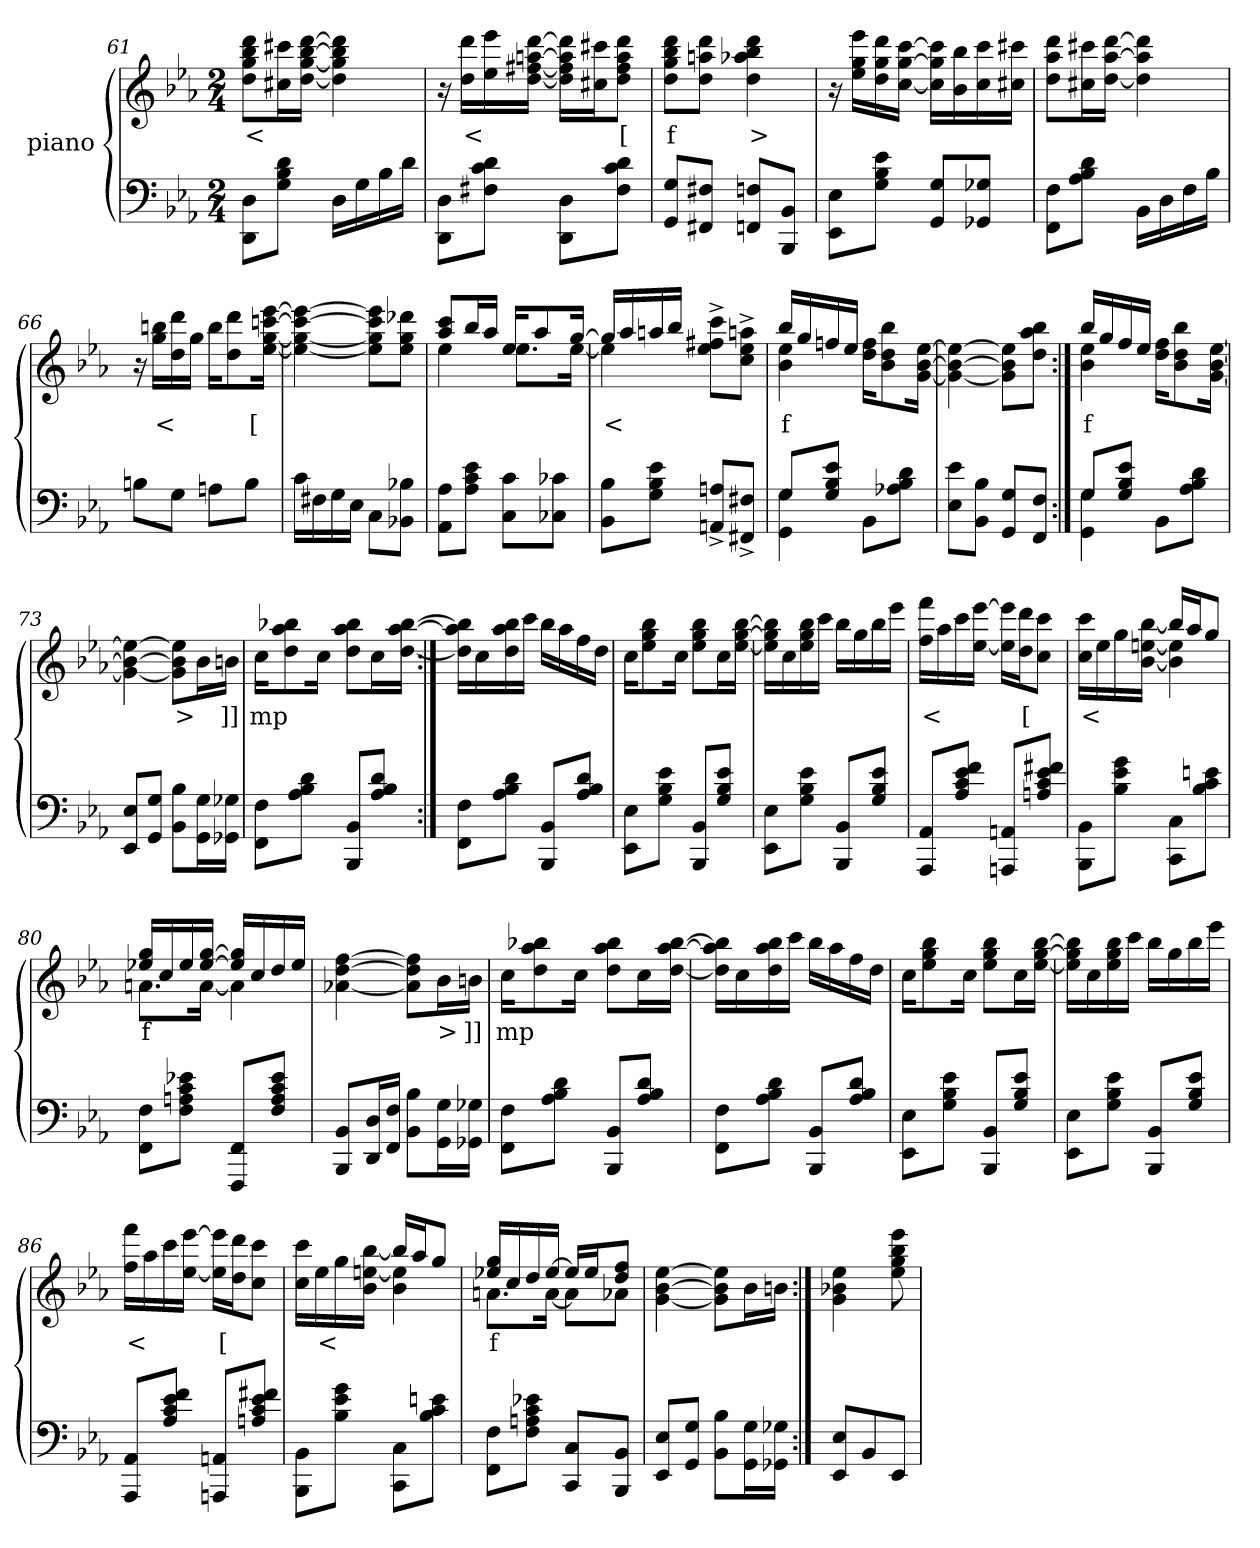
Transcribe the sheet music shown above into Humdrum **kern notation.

**kern	**kern	**text
*part2	*part1	*part1
*staff2	*staff1	*staff1
*	*I"piano	*
*clefF4	*clefG2	*
*k[b-e-a-]	*k[b-e-a-]	*
*M2/4	*M2/4	*
=61	=61	=61
8D 8DDL	8ddd 8bb- 8gg 8ddL	<
8d 8B- 8GJ	16ccc#X 16cc#XL	.
.	[16ddd [16bb- [16gg [16ddJJ	.
16DLL	4ddd] 4bb-] 4gg] 4dd]	.
16G	.	.
16B-	.	.
16dJJ	.	.
=62	=62	=62
8D 8DDL	16r	.
.	16ddd 16ddLL	<
8d 8c 8F#XJ	16eee- 16ee-	.
.	[16ddd [16aan [16ff#X [16ddJJ	.
8D 8DDL	16ddd] 16aa] 16ff#] 16dd]LL	.
.	16ccc#X 16cc#XJ	.
8d 8c 8F#J	8ddd 8aa 8ff# 8ddJ	[
=63	=63	=63
8G 8GGL	8ddd 8bb- 8gg 8ddL	f
8F#X 8FF#XJ	8ddd 8aan 8ddJ	.
8Fn 8FFnL	4ddd 4bb- 4aa-X 4dd	>
8BB- 8BBB-J	.	.
=64	=64	=64
8E- 8EE-L	16r	mp
.	16eee- 16gg 16ee-LL	.
8e- 8B- 8GJ	16ddd 16gg 16dd	.
.	[16ccc [16gg [16ccJJ	.
8G 8GGL	16ccc] 16gg] 16cc]LL	.
.	16bb- 16b-	.
8G-X 8GG-XJ	16ccc 16cc	.
.	16ccc#X 16cc#XJJ	.
=65	=65	=65
8F 8FFL	8ddd 8aa- 8ddL	.
8d 8B- 8A-J	16ccc#X 16cc#XL	.
.	[16ddd [16aa- [16ddJJ	.
16BB-LL	4ddd] 4aa-] 4dd]	.
16D	.	.
16F	.	.
16B-JJ	.	.
=66	=66	=66
8BnL	16r	.
.	16bbn 16ggLL	<
8GJ	16ddd 16dd	.
.	16ggJJ	.
8AnL	16bbKL	.
.	8ddd 8dd	.
8BJ	.	.
.	[16eee- [16cccn [16gg [16ee-Jk	[
=67	=67	=67
16cLL	4eee-_ 4ccc_ 4gg_ 4ee-_	.
16F#X	.	.
16G	.	.
16E-JJ	.	.
8CL	8eee-] 8ccc] 8gg] 8ee-]L	.
8B-X 8BB-XJ	8ddd-X 8gg 8ee-J	.
=68	=68	=68
*	*^	*
8A- 8AA-L	8ccc 8aa-L	4ee-	.
8e- 8c 8A-J	16bb-L	.	.
.	16aa-JJ	.	.
8c 8CL	16ee-KL	8.ee-L	.
.	8aa-	.	.
8c-X 8C-XJ	.	.	.
.	[16ggJk	[16ee-Jk	.
=69	=69	=69	=69
8B- 8BB-L	16ggLL]	4ee-]	<
.	16aa-	.	.
8e- 8B- 8GJ	16aan	.	.
.	16bb-JJ	.	.
8An^> 8AAn^>L	4ryy	8ccc^> 8ff#X^> 8ee-^>L	.
8F#X^> 8FF#X^>J	.	8aan^> 8ee-^> 8cc^>J	.
=70	=70	=70	=70
*^	*	*	*
8GL	4G 4GG	16bb-LL	4ee- 4b-	f
.	.	16gg	.	.
8e- 8B- 8GJ	.	16ffn	.	.
.	.	16ee-JJ	.	.
8BB-L	4ryy	4ryy	16ff 16ddKL	.
.	.	.	8bb- 8dd 8b-	.
8d 8B- 8A-XJ	.	.	.	.
.	.	.	[16ee- [16b- [16gJk	.
*v	*v	*	*	*
*	*v	*v	*
=71	=71	=71
8e- 8E-L	4ee-_ 4b-_ 4g_	.
8B- 8BB-J	.	.
8G 8GGL	8ee-] 8b-] 8g]L	.
8F 8FFJ	8bb- 8aa- 8ddJ	.
=72:|!	=72:|!	=72:|!
*^	*^	*
8GL	4G 4GG	16bb-LL	4ee- 4b-	f
.	.	16gg	.	.
8e- 8B- 8GJ	.	16ff	.	.
.	.	16ee-JJ	.	.
8BB-L	4ryy	4ryy	16ff 16ddKL	.
.	.	.	8bb- 8dd 8b-	.
8d 8B- 8A-J	.	.	.	.
.	.	.	[16ee- [16b- [16gJk	.
*v	*v	*	*	*
*	*v	*v	*
=73	=73	=73
8E- 8EE-L	4ee-_ 4b-_ 4g_	.
8G 8GGJ	.	.
8B- 8BB-L	8ee-] 8b-] 8g]L	>
16G 16GGL	16b-L	.
16G-X 16GG-XJJ	16bnJJ	]]
=74	=74	=74
8F 8FFL	16ccKL	mp
.	8bb-X 8aa- 8dd	.
8d 8B- 8A-J	.	.
.	16ccJk	.
8BB- 8BBB-L	8bb- 8aa- 8ddL	.
8d 8B- 8A-J	16ccL	.
.	[16bb- [16aa- [16ddJJ	.
=75:|!	=75:|!	=75:|!
8F 8FFL	16bb-] 16aa-] 16dd]LL	.
.	16cc	.
8d 8B- 8A-J	16bb- 16aa- 16dd	.
.	16cccJJ	.
8BB- 8BBB-L	16bb-LL	.
.	16aa-	.
8d 8B- 8A-J	16ff	.
.	16ddJJ	.
=76	=76	=76
8E- 8EE-L	16ccKL	.
.	8bb- 8gg 8ee-	.
8e- 8B- 8GJ	.	.
.	16ccJk	.
8BB- 8BBB-L	8bb- 8gg 8ee-L	.
8e- 8B- 8GJ	16ccL	.
.	[16bb- [16gg [16ee-JJ	.
=77	=77	=77
8E- 8EE-L	16bb-] 16gg] 16ee-]LL	.
.	16cc	.
8e- 8B- 8GJ	16bb- 16gg 16ee-	.
.	16cccJJ	.
8BB- 8BBB-L	16bb-LL	.
.	16gg	.
8e- 8B- 8GJ	16bb-	.
.	16eee-JJ	.
=78	=78	=78
8AA- 8AAA-L	16fff 16ffLL	<
.	16aa-	.
8f 8e- 8c 8A-J	16ccc	.
.	[16eee- [16ee-JJ	.
8AAn 8AAAnL	16eee-] 16ee-]LL	.
.	16ddd 16ddJ	[
8f#X 8e- 8c 8AnJ	8ccc 8ccJ	.
=79	=79	=79
*	*^	*
8BB- 8BBB-L	4ryy	16ccc 16ccLL	<
.	.	16ee-	.
8g 8e- 8B-J	.	16gg	.
.	.	[16bb- [16een [16b-JJ	.
8C 8CCL	16bb-LL]	4ee] 4b-]	.
.	16aa-J	.	.
8en 8c 8B-J	8ggJ	.	.
=80	=80	=80	=80
8F 8FFL	16gg 16ee-XLL	8.anL	f
.	16cc	.	.
8e-X 8c 8An 8FJ	16ee-	.	.
.	[16gg [16ee-JJ	[16aJk	.
8FF 8FFFL	16gg] 16ee-]LL	4a]	.
.	16cc	.	.
8e- 8c 8A 8FJ	16dd	.	.
.	16ee-JJ	.	.
*	*v	*v	*
=81	=81	=81
8BB- 8BBB-L	[4ff [4dd [4a-X	.
16D 16DDL	.	.
16F 16FFJJ	.	.
8B- 8BB-L	8ff] 8dd] 8a-]L	.
16G 16GGL	16b-L	>
16G-X 16GG-XJJ	16bnJJ	]]
=82	=82	=82
8F 8FFL	16ccKL	mp
.	8bb-X 8aa- 8dd	.
8d 8B- 8A-J	.	.
.	16ccJk	.
8BB- 8BBB-L	8bb- 8aa- 8ddL	.
8d 8B- 8A-J	16ccL	.
.	[16bb- [16aa- [16ddJJ	.
=83	=83	=83
8F 8FFL	16bb-] 16aa-] 16dd]LL	.
.	16cc	.
8d 8B- 8A-J	16bb- 16aa- 16dd	.
.	16cccJJ	.
8BB- 8BBB-L	16bb-LL	.
.	16aa-	.
8d 8B- 8A-J	16ff	.
.	16ddJJ	.
=84	=84	=84
8E- 8EE-L	16ccKL	.
.	8bb- 8gg 8ee-	.
8e- 8B- 8GJ	.	.
.	16ccJk	.
8BB- 8BBB-L	8bb- 8gg 8ee-L	.
8e- 8B- 8GJ	16ccL	.
.	[16bb- [16gg [16ee-JJ	.
=85	=85	=85
8E- 8EE-L	16bb-] 16gg] 16ee-]LL	.
.	16cc	.
8e- 8B- 8GJ	16bb- 16gg 16ee-	.
.	16cccJJ	.
8BB- 8BBB-L	16bb-LL	.
.	16gg	.
8e- 8B- 8GJ	16bb-	.
.	16eee-JJ	.
=86	=86	=86
8AA- 8AAA-L	16fff 16ffLL	<
.	16aa-	.
8f 8e- 8c 8A-J	16ccc	.
.	[16eee- [16ee-JJ	.
8AAn 8AAAnL	16eee-] 16ee-]LL	.
.	16ddd 16ddJ	[
8f#X 8e- 8c 8AnJ	8ccc 8ccJ	.
=87	=87	=87
*	*^	*
8BB- 8BBB-L	4ryy	16ccc 16ccLL	.
.	.	16ee-	<
8g 8e- 8B-J	.	16gg	.
.	.	[16bb- [16een 16b-JJ	.
8C 8CCL	16bb-LL]	4ee] 4b-	.
.	16aa-J	.	.
8en 8c 8B-J	8ggJ	.	.
=88	=88	=88	=88
8F 8FFL	16gg 16ee-XLL	8.anL	f
.	16cc	.	.
8e-X 8c 8An 8FJ	16dd	.	.
.	[16ee-JJ	[16aJk	.
8C 8CCL	16ee-LL]	8aL]	.
.	16ee-J	.	.
8BB- 8BBB-J	8ff 8ddJ	8a-XJ	.
*	*v	*v	*
=89	=89	=89
8E- 8EE-L	[4ee- [4b- [4g	.
8G 8GGJ	.	.
8B- 8BB-L	8ee-] 8b-] 8g]L	.
16G 16GGL	16b-L	.
16G-X 16GG-XJJ	16bnJJ	.
=90:|!	=90:|!	=90:|!
8E- 8EE-L	4ee- 4b-X 4g	.
8BB-	.	.
8EE-J	8eee- 8bb- 8gg 8ee-	.
=	=	=
*-	*-	*-
